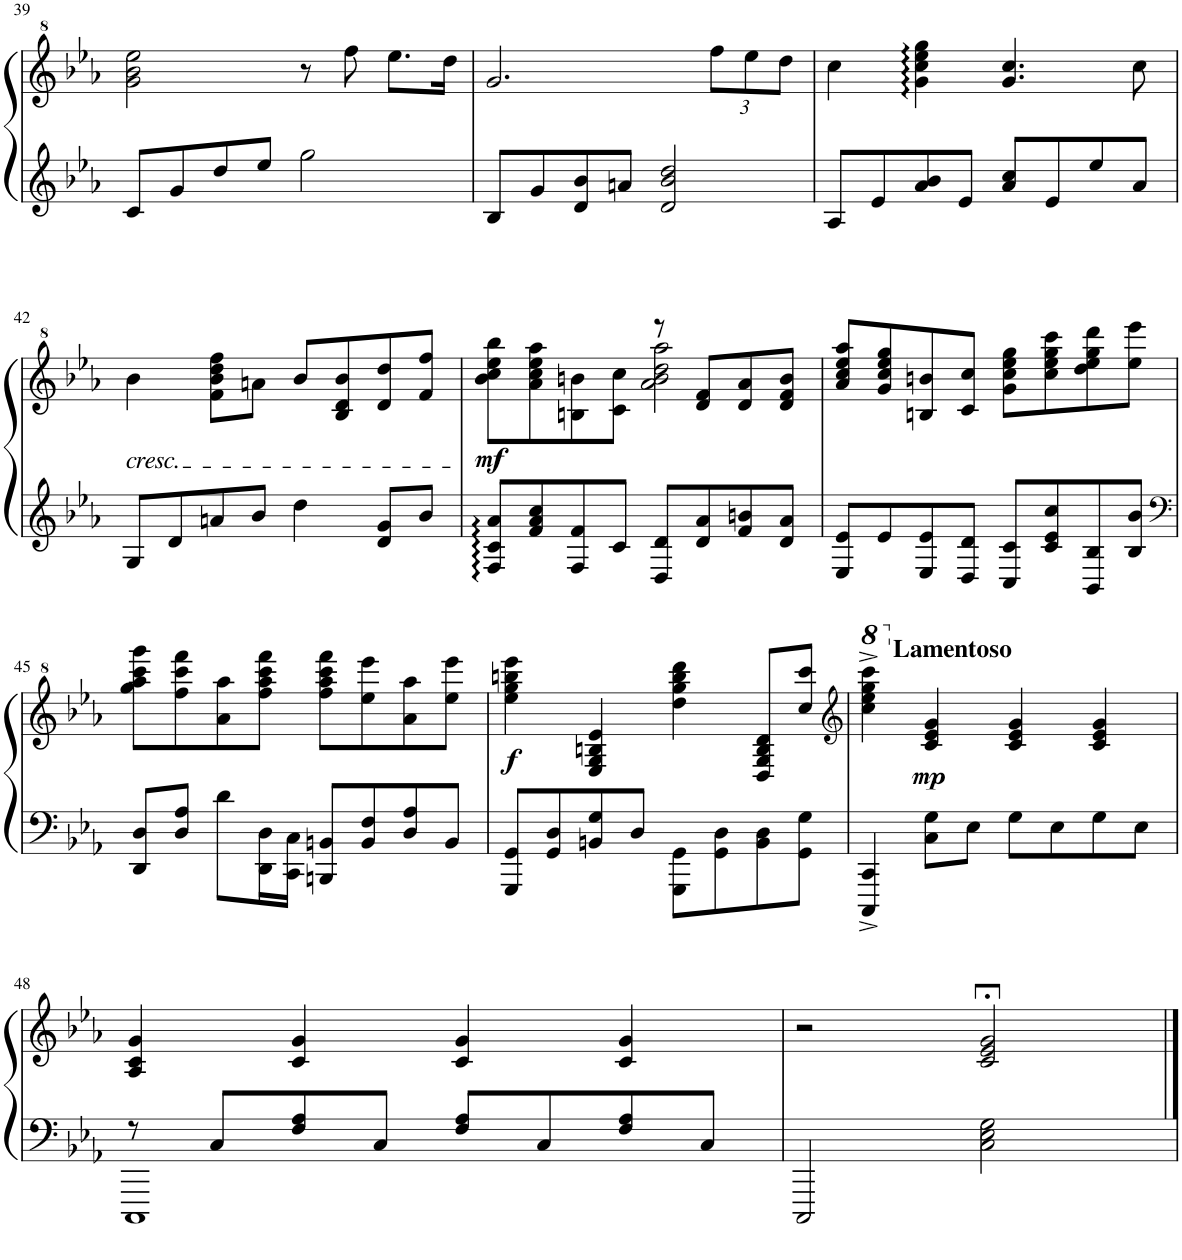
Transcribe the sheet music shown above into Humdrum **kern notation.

**kern	**kern	**dynam
*part1	*part1	*part1
*staff2	*staff1	*staff1/2
*I"Piano	*	*
*I'Pno.	*	*
!!LO:PB:g=z
*clefG2	*clefG^2	*
*k[b-e-a-]	*k[b-e-a-]	*
*M4/4	*M4/4	*
=39	=39	=39
8c/L	2gg\ 2bb-\ 2eee-\	.
8g/	.	.
8dd/	.	.
8ee-/J	.	.
2gg\	8r	.
.	8fff\	.
.	8.eee-\L	.
.	16ddd\Jk	.
=40	=40	=40
8B-/L	2.gg/	.
8g/	.	.
8d/ 8b-/	.	.
8an/J	.	.
2d/ 2b-/ 2dd/	.	.
*	*Xbrackettup	*
.	12fff\L	.
.	12eee-\	.
.	12ddd\J	.
=41	=41	=41
8A-/L	4ccc\	.
8e-/	.	.
.	[qggL	.
.	[qccc	.
.	[qeee-J	.
8a-/ 8b-/	4gg\] 4ccc\] 4eee-\] 4ggg\	.
8e-/J	.	.
8a-/ 8cc/L	4.gg/ 4.ccc/	.
8e-/	.	.
8ee-/	.	.
8a-/J	8ccc\	.
!!LO:LB:g=z
=42	=42	=42
!	!LO:TX:b:i:t=cresc.	!
8G/L	4bb-\	.
8d/	.	.
8an/	8ff\ 8bb-\ 8ddd\ 8fff\L	.
8b-/J	8aan\J	.
4dd\	8bb-/L	.
.	8b-/ 8dd/ 8bb-/	.
8d/ 8g/L	8dd/ 8ddd/	.
8b-/J	8ff/ 8fff/J	.
=43	=43	=43
*	*^	*
!	!	!	!LO:DY:b
8F/ 8c/ 8a-/L	8bb-\ 8ccc\ 8eee-\ 8bbb-\L	2ryy	mf
8f/ 8a-/ 8cc/	8aa-\ 8ccc\ 8eee-\ 8aaa-\	.	.
8F/ 8f/	8bn\ 8bbn\	.	.
8c/J	8cc\ 8ccc\J	.	.
8D/ 8d/L	8r	2aa-\ 2bb\ 2ddd\ 2aaa-\	.
8d/ 8a-/	8dd/ 8ff/L	.	.
8f/ 8bn/	8dd/ 8aa-/	.	.
8d/ 8a-/J	8dd/ 8ff/ 8bb/J	.	.
*	*v	*v	*
=44	=44	=44
8E-/ 8e-/L	8aa-/ 8ccc/ 8eee-/ 8aaa-/L	.
8e-/	8gg/ 8ccc/ 8eee-/ 8ggg/	.
8E-/ 8e-/	8bn/ 8bbn/	.
8D/ 8d/J	8cc/ 8ccc/J	.
8C/ 8c/L	8gg\ 8ccc\ 8eee-\ 8ggg\L	.
8c/ 8e-/ 8cc/	8ccc\ 8eee-\ 8ggg\ 8cccc\	.
8BB-/ 8B-/	8ddd\ 8eee-\ 8ggg\ 8dddd\	.
8B-/ 8b-/J	8eee-\ 8eeee-\J	.
!!LO:LB:g=z
=45	=45	=45
*clefF4	*	*
8DD/ 8D/L	8ggg\ 8aaa-\ 8cccc\ 8gggg\L	.
8D/ 8A-/J	8fff\ 8cccc\ 8ffff\	.
8d\L	8aa-\ 8aaa-\	.
16DD\ 16D\L	8fff\ 8aaa-\ 8cccc\ 8ffff\J	.
16CC\ 16C\JJ	.	.
8BBBn/ 8BBn/L	8fff\ 8aaa-\ 8cccc\ 8ffff\L	.
8BB/ 8F/	8eee-\ 8eeee-\	.
8D/ 8A-/	8aa-\ 8aaa-\	.
8BB/J	8eee-\ 8eeee-\J	.
=46	=46	=46
!	!	!LO:DY:b
8GGG/ 8GG/L	4eee-\ 4ggg\ 4bbbn\ 4eeee-\	f
8GG/ 8D/	.	.
8BBn/ 8G/	4e-/ 4g/ 4bn/ 4ee-/	.
8D/J	.	.
8GGG\ 8GG\L	4ddd\ 4ggg\ 4bbb\ 4dddd\	.
8GG\ 8D\	.	.
8BB\ 8D\	8d/ 8g/ 8b/ 8dd/L	.
8GG\ 8G\J	8ccc/ 8cccc/J	.
=47	=47	=47
*	*clefG2	*
*	*8va	*
4CCC/^ 4CC/^	4ccc\^ 4eee-\^ 4ggg\^ 4cccc\^	.
*	*X8va	*
!	!LO:TX:a:B:t=Lamentoso	!
!	!	!LO:DY:b
8C\ 8G\L	4c/ 4e-/ 4g/	mp
8E-\J	.	.
8G\L	4c/ 4e-/ 4g/	.
8E-\	.	.
8G\	4c/ 4e-/ 4g/	.
8E-\J	.	.
!!LO:LB:g=z
=48	=48	=48
*^	*	*
8r	1CCC	4A-/ 4c/ 4g/	.
8C/L	.	.	.
8F/ 8A-/	.	4c/ 4g/	.
8C/J	.	.	.
8F/ 8A-/L	.	4c/ 4g/	.
8C/	.	.	.
8F/ 8A-/	.	4c/ 4g/	.
8C/J	.	.	.
*v	*v	*	*
=49	=49	=49
2CCC/	2r	.
2C\ 2E-\ 2G\	2c/;< 2e-/;< 2g/;<	.
==	==	==
*-	*-	*-
